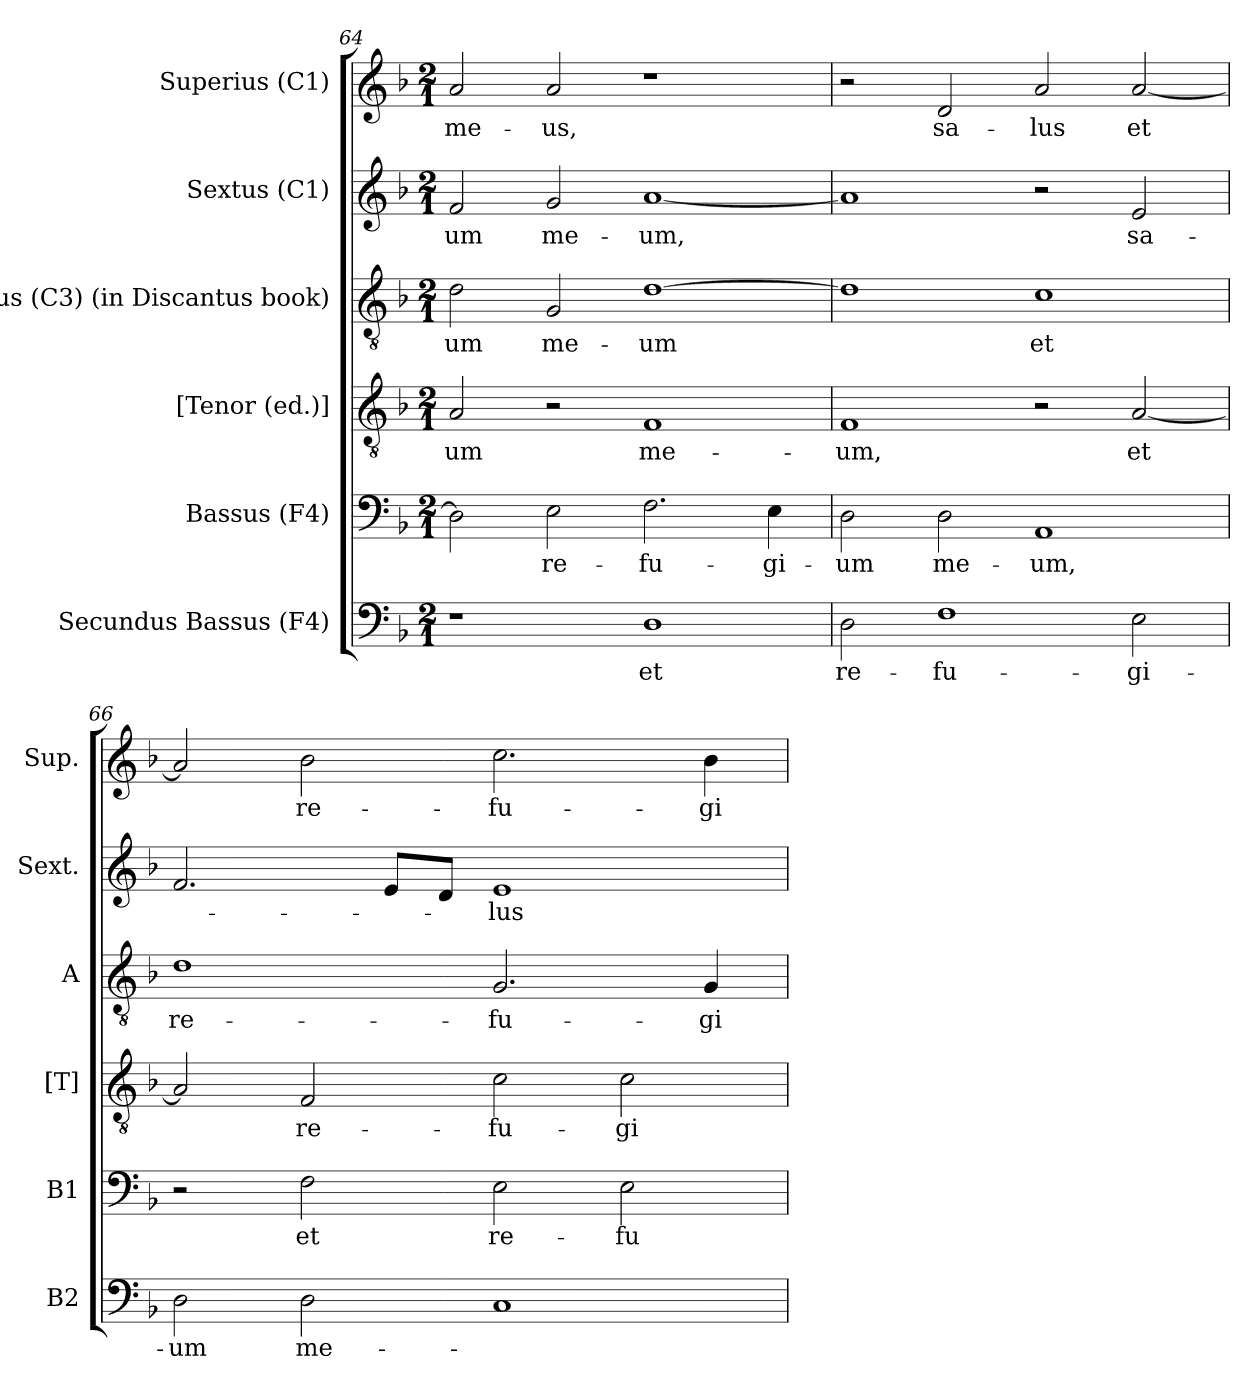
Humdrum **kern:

**kern	**text	**kern	**text	**kern	**text	**kern	**text	**kern	**text	**kern	**text
*part6	*part6	*part5	*part5	*part4	*part4	*part3	*part3	*part2	*part2	*part1	*part1
*staff6	*staff6	*staff5	*staff5	*staff4	*staff4	*staff3	*staff3	*staff2	*staff2	*staff1	*staff1
*I"Secundus Bassus (F4)	*	*I"Bassus (F4)	*	*I"[Tenor (ed.)]	*	*I"Altus (C3) (in Discantus book)	*	*I"Sextus (C1)	*	*I"Superius (C1)	*
*I'B2	*	*I'B1	*	*I'[T]	*	*I'A	*	*I'Sext.	*	*I'Sup.	*
*clefF4	*	*clefF4	*	*clefGv2	*	*clefGv2	*	*clefG2	*	*clefG2	*
*	*	*	*	*ITrd7c12	*	*	*	*	*	*	*
*k[b-]	*	*k[b-]	*	*k[b-]	*	*k[b-]	*	*k[b-]	*	*k[b-]	*
*F:	*	*F:	*	*F:	*	*F:	*	*F:	*	*F:	*
*M2/1	*	*M2/1	*	*M2/1	*	*M2/1	*	*M2/1	*	*M2/1	*
=64	=64	=64	=64	=64	=64	=64	=64	=64	=64	=64	=64
!	!	!	!	!	!LO:LY:b:color=#000000	!	!	!	!	!	!
!	!	!	!	!	!	!	!LO:LY:b:color=#000000	!	!	!	!
!	!	!	!	!	!	!	!	!	!LO:LY:b:color=#000000	!	!
!	!	!	!	!	!	!	!	!	!	!	!LO:LY:b:color=#000000
1r	.	2Di\]	.	2AAi/	-um	2di\	-um	2fi/	-um	2ai/	me-
!	!	!	!LO:LY:b:color=#000000	!	!	!	!	!	!	!	!
!	!	!	!	!	!	!	!LO:LY:b:color=#000000	!	!	!	!
!	!	!	!	!	!	!	!	!	!LO:LY:b:color=#000000	!	!
!	!	!	!	!	!	!	!	!	!	!	!LO:LY:b:color=#000000
.	.	2Ei\	re-	2r	.	2Gi/	me-	2gi/	me-	2ai/	-us,
!	!LO:LY:b:color=#000000	!	!	!	!	!	!	!	!	!	!
!	!	!	!LO:LY:b:color=#000000	!	!	!	!	!	!	!	!
!	!	!	!	!	!LO:LY:b:color=#000000	!	!	!	!	!	!
!	!	!	!	!	!	!	!LO:LY:b:color=#000000	!	!	!	!
!	!	!	!	!	!	!	!	!	!LO:LY:b:color=#000000	!	!
1Di	et	2.Fi\	-fu-	1FFi	me-	[1di	-um	[1ai	-um,	1r	.
!	!	!	!LO:LY:b:color=#000000	!	!	!	!	!	!	!	!
.	.	4Ei\	-gi-	.	.	.	.	.	.	.	.
=65	=65	=65	=65	=65	=65	=65	=65	=65	=65	=65	=65
!	!LO:LY:b:color=#000000	!	!	!	!	!	!	!	!	!	!
!	!	!	!LO:LY:b:color=#000000	!	!	!	!	!	!	!	!
!	!	!	!	!	!LO:LY:b:color=#000000	!	!	!	!	!	!
2Di\	re-	2Di\	-um	1FFi	-um,	1di]	.	1ai]	.	2r	.
!	!LO:LY:b:color=#000000	!	!	!	!	!	!	!	!	!	!
!	!	!	!LO:LY:b:color=#000000	!	!	!	!	!	!	!	!
!	!	!	!	!	!	!	!	!	!	!	!LO:LY:b:color=#000000
1Fi	-fu-	2Di\	me-	.	.	.	.	.	.	2di/	sa-
!	!	!	!LO:LY:b:color=#000000	!	!	!	!	!	!	!	!
!	!	!	!	!	!	!	!LO:LY:b:color=#000000	!	!	!	!
!	!	!	!	!	!	!	!	!	!	!	!LO:LY:b:color=#000000
.	.	1AAi	-um,	2r	.	1ci	et	2r	.	2ai/	-lus
!	!LO:LY:b:color=#000000	!	!	!	!	!	!	!	!	!	!
!	!	!	!	!	!LO:LY:b:color=#000000	!	!	!	!	!	!
!	!	!	!	!	!	!	!	!	!LO:LY:b:color=#000000	!	!
!	!	!	!	!	!	!	!	!	!	!	!LO:LY:b:color=#000000
2Ei\	-gi-	.	.	[2AAi/	et	.	.	2ei/	sa-	[2ai/	et
!!LO:LB:g=z
=66	=66	=66	=66	=66	=66	=66	=66	=66	=66	=66	=66
!	!LO:LY:b:color=#000000	!	!	!	!	!	!	!	!	!	!
!	!	!	!	!	!	!	!LO:LY:b:color=#000000	!	!	!	!
2Di\	-um	2r	.	2AAi/]	.	1di	re-	2.fi/	.	2ai/]	.
!	!LO:LY:b:color=#000000	!	!	!	!	!	!	!	!	!	!
!	!	!	!LO:LY:b:color=#000000	!	!	!	!	!	!	!	!
!	!	!	!	!	!LO:LY:b:color=#000000	!	!	!	!	!	!
!	!	!	!	!	!	!	!	!	!	!	!LO:LY:b:color=#000000
2Di\	me-	2Fi\	et	2FFi/	re-	.	.	.	.	2b-i\	re-
.	.	.	.	.	.	.	.	8ei/L	.	.	.
.	.	.	.	.	.	.	.	8di/J	.	.	.
!	!	!	!LO:LY:b:color=#000000	!	!	!	!	!	!	!	!
!	!	!	!	!	!LO:LY:b:color=#000000	!	!	!	!	!	!
!	!	!	!	!	!	!	!LO:LY:b:color=#000000	!	!	!	!
!	!	!	!	!	!	!	!	!	!LO:LY:b:color=#000000	!	!
!	!	!	!	!	!	!	!	!	!	!	!LO:LY:b:color=#000000
1Ci	.	2Ei\	re-	2Ci\	-fu-	2.Gi/	-fu-	1ei	-lus	2.cci\	-fu-
!	!	!	!LO:LY:b:color=#000000	!	!	!	!	!	!	!	!
!	!	!	!	!	!LO:LY:b:color=#000000	!	!	!	!	!	!
.	.	2Ei\	-fu-	2Ci\	-gi-	.	.	.	.	.	.
!	!	!	!	!	!	!	!LO:LY:b:color=#000000	!	!	!	!
!	!	!	!	!	!	!	!	!	!	!	!LO:LY:b:color=#000000
.	.	.	.	.	.	4Gi/	-gi-	.	.	4b-i\	-gi-
=	=	=	=	=	=	=	=	=	=	=	=
*-	*-	*-	*-	*-	*-	*-	*-	*-	*-	*-	*-
